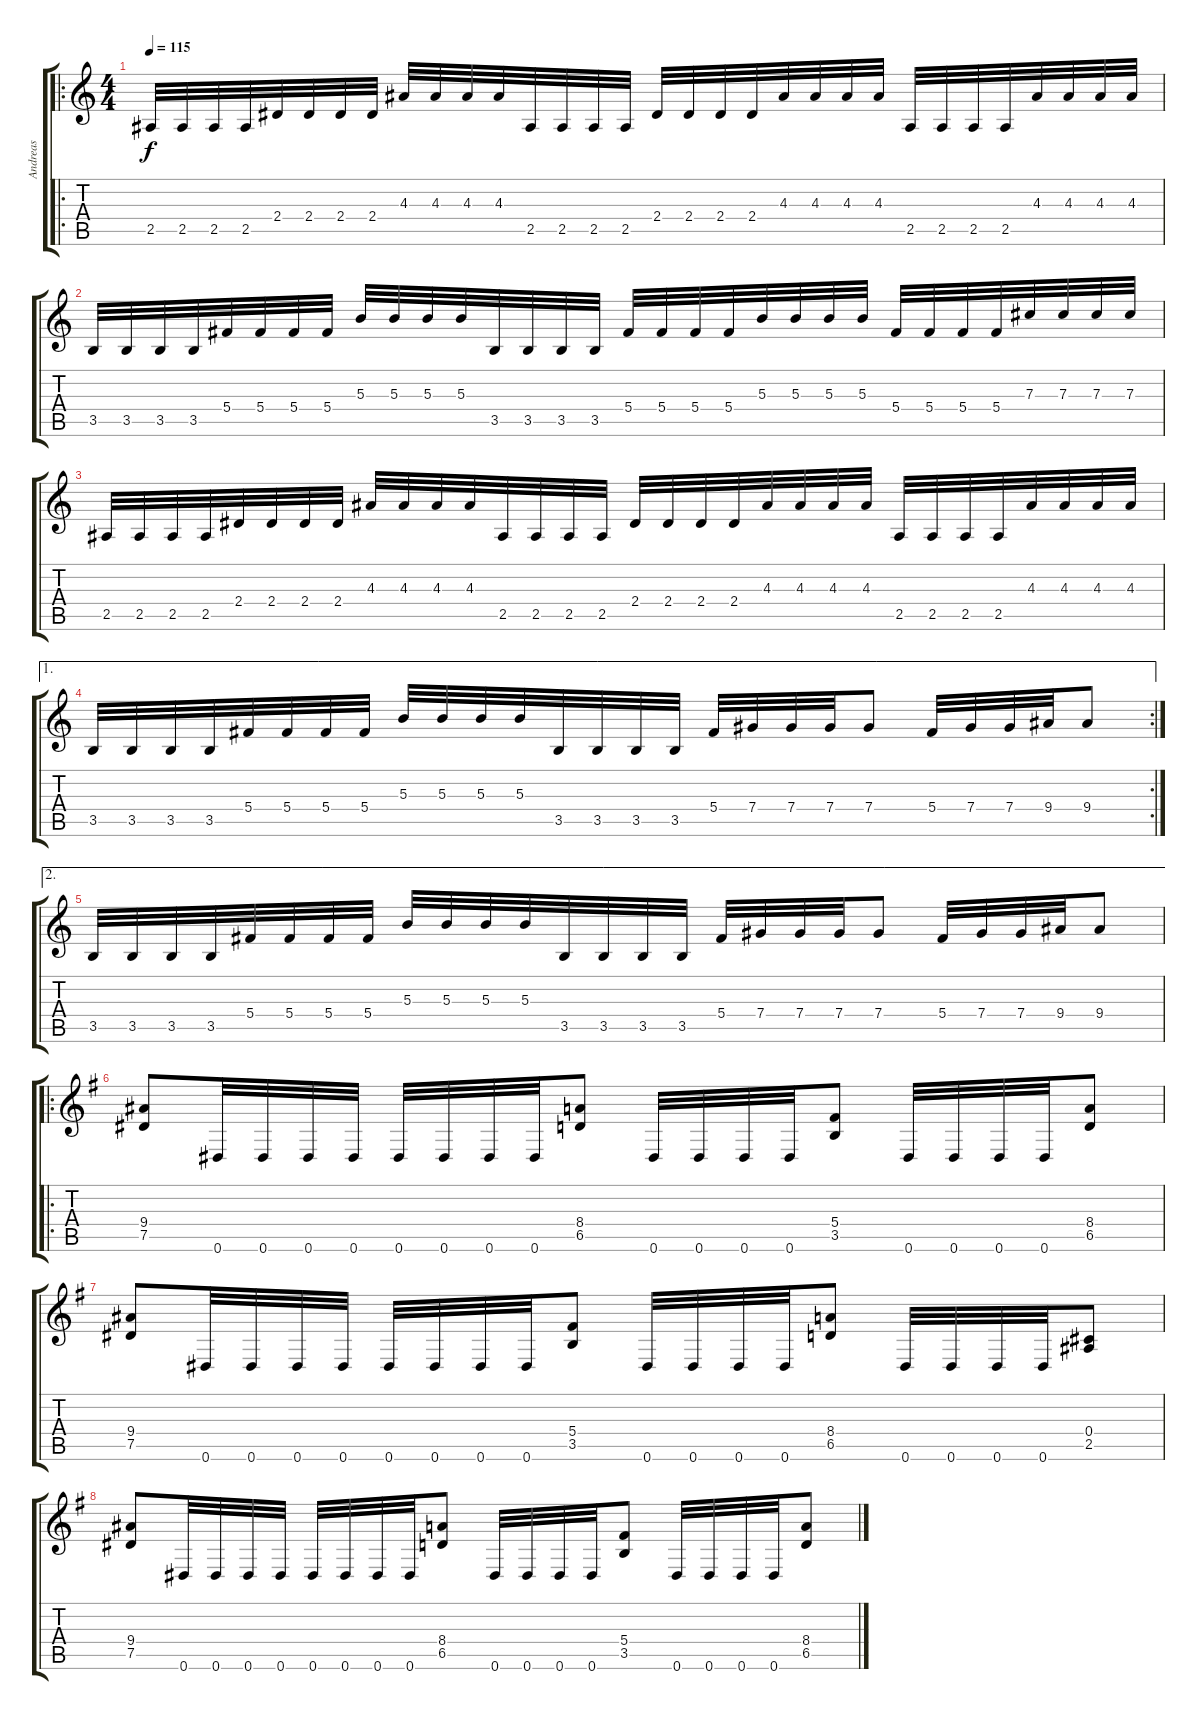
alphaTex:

\track ("Andreas" "Andreas") {instrument distortionguitar}
\staff {score tabs}
\tuning (Eb4 Bb3 Gb3 Db3 Ab2 Eb2) {hide}
\ro
\ts (4 4)
\tempo 115
\clef g2
\ks c
2.5.32{dy f instrument distortionguitar} 2.5.32 2.5.32 2.5.32 2.4.32 2.4.32 2.4.32 2.4.32 4.3.32 4.3.32 4.3.32 4.3.32 2.5.32 2.5.32 2.5.32 2.5.32 2.4.32 2.4.32 2.4.32 2.4.32 4.3.32 4.3.32 4.3.32 4.3.32 2.5.32 2.5.32 2.5.32 2.5.32 4.3.32 4.3.32 4.3.32 4.3.32 |
3.5.32 3.5.32 3.5.32 3.5.32 5.4.32 5.4.32 5.4.32 5.4.32 5.3.32 5.3.32 5.3.32 5.3.32 3.5.32 3.5.32 3.5.32 3.5.32 5.4.32 5.4.32 5.4.32 5.4.32 5.3.32 5.3.32 5.3.32 5.3.32 5.4.32 5.4.32 5.4.32 5.4.32 7.3.32 7.3.32 7.3.32 7.3.32 |
2.5.32 2.5.32 2.5.32 2.5.32 2.4.32 2.4.32 2.4.32 2.4.32 4.3.32 4.3.32 4.3.32 4.3.32 2.5.32 2.5.32 2.5.32 2.5.32 2.4.32 2.4.32 2.4.32 2.4.32 4.3.32 4.3.32 4.3.32 4.3.32 2.5.32 2.5.32 2.5.32 2.5.32 4.3.32 4.3.32 4.3.32 4.3.32 |
\ae 1
\rc 2
3.5.32 3.5.32 3.5.32 3.5.32 5.4.32 5.4.32 5.4.32 5.4.32 5.3.32 5.3.32 5.3.32 5.3.32 3.5.32 3.5.32 3.5.32 3.5.32 5.4.32 7.4.32 7.4.32 7.4.32 7.4.8 5.4.32 7.4.32 7.4.32 9.4.32 9.4.8 |
\ae 2
3.5.32 3.5.32 3.5.32 3.5.32 5.4.32 5.4.32 5.4.32 5.4.32 5.3.32 5.3.32 5.3.32 5.3.32 3.5.32 3.5.32 3.5.32 3.5.32 5.4.32 7.4.32 7.4.32 7.4.32 7.4.8 5.4.32 7.4.32 7.4.32 9.4.32 9.4.8 |
\ro
\ks g
(9.4 7.5).8 0.6.32 0.6.32 0.6.32 0.6.32 0.6.32 0.6.32 0.6.32 0.6.32 (8.4 6.5).8 0.6.32 0.6.32 0.6.32 0.6.32 (5.4 3.5).8 0.6.32 0.6.32 0.6.32 0.6.32 (8.4 6.5).8 |
(9.4 7.5).8 0.6.32 0.6.32 0.6.32 0.6.32 0.6.32 0.6.32 0.6.32 0.6.32 (5.4 3.5).8 0.6.32 0.6.32 0.6.32 0.6.32 (8.4 6.5).8 0.6.32 0.6.32 0.6.32 0.6.32 (0.4 2.5).8 |
(9.4 7.5).8 0.6.32 0.6.32 0.6.32 0.6.32 0.6.32 0.6.32 0.6.32 0.6.32 (8.4 6.5).8 0.6.32 0.6.32 0.6.32 0.6.32 (5.4 3.5).8 0.6.32 0.6.32 0.6.32 0.6.32 (8.4 6.5).8
